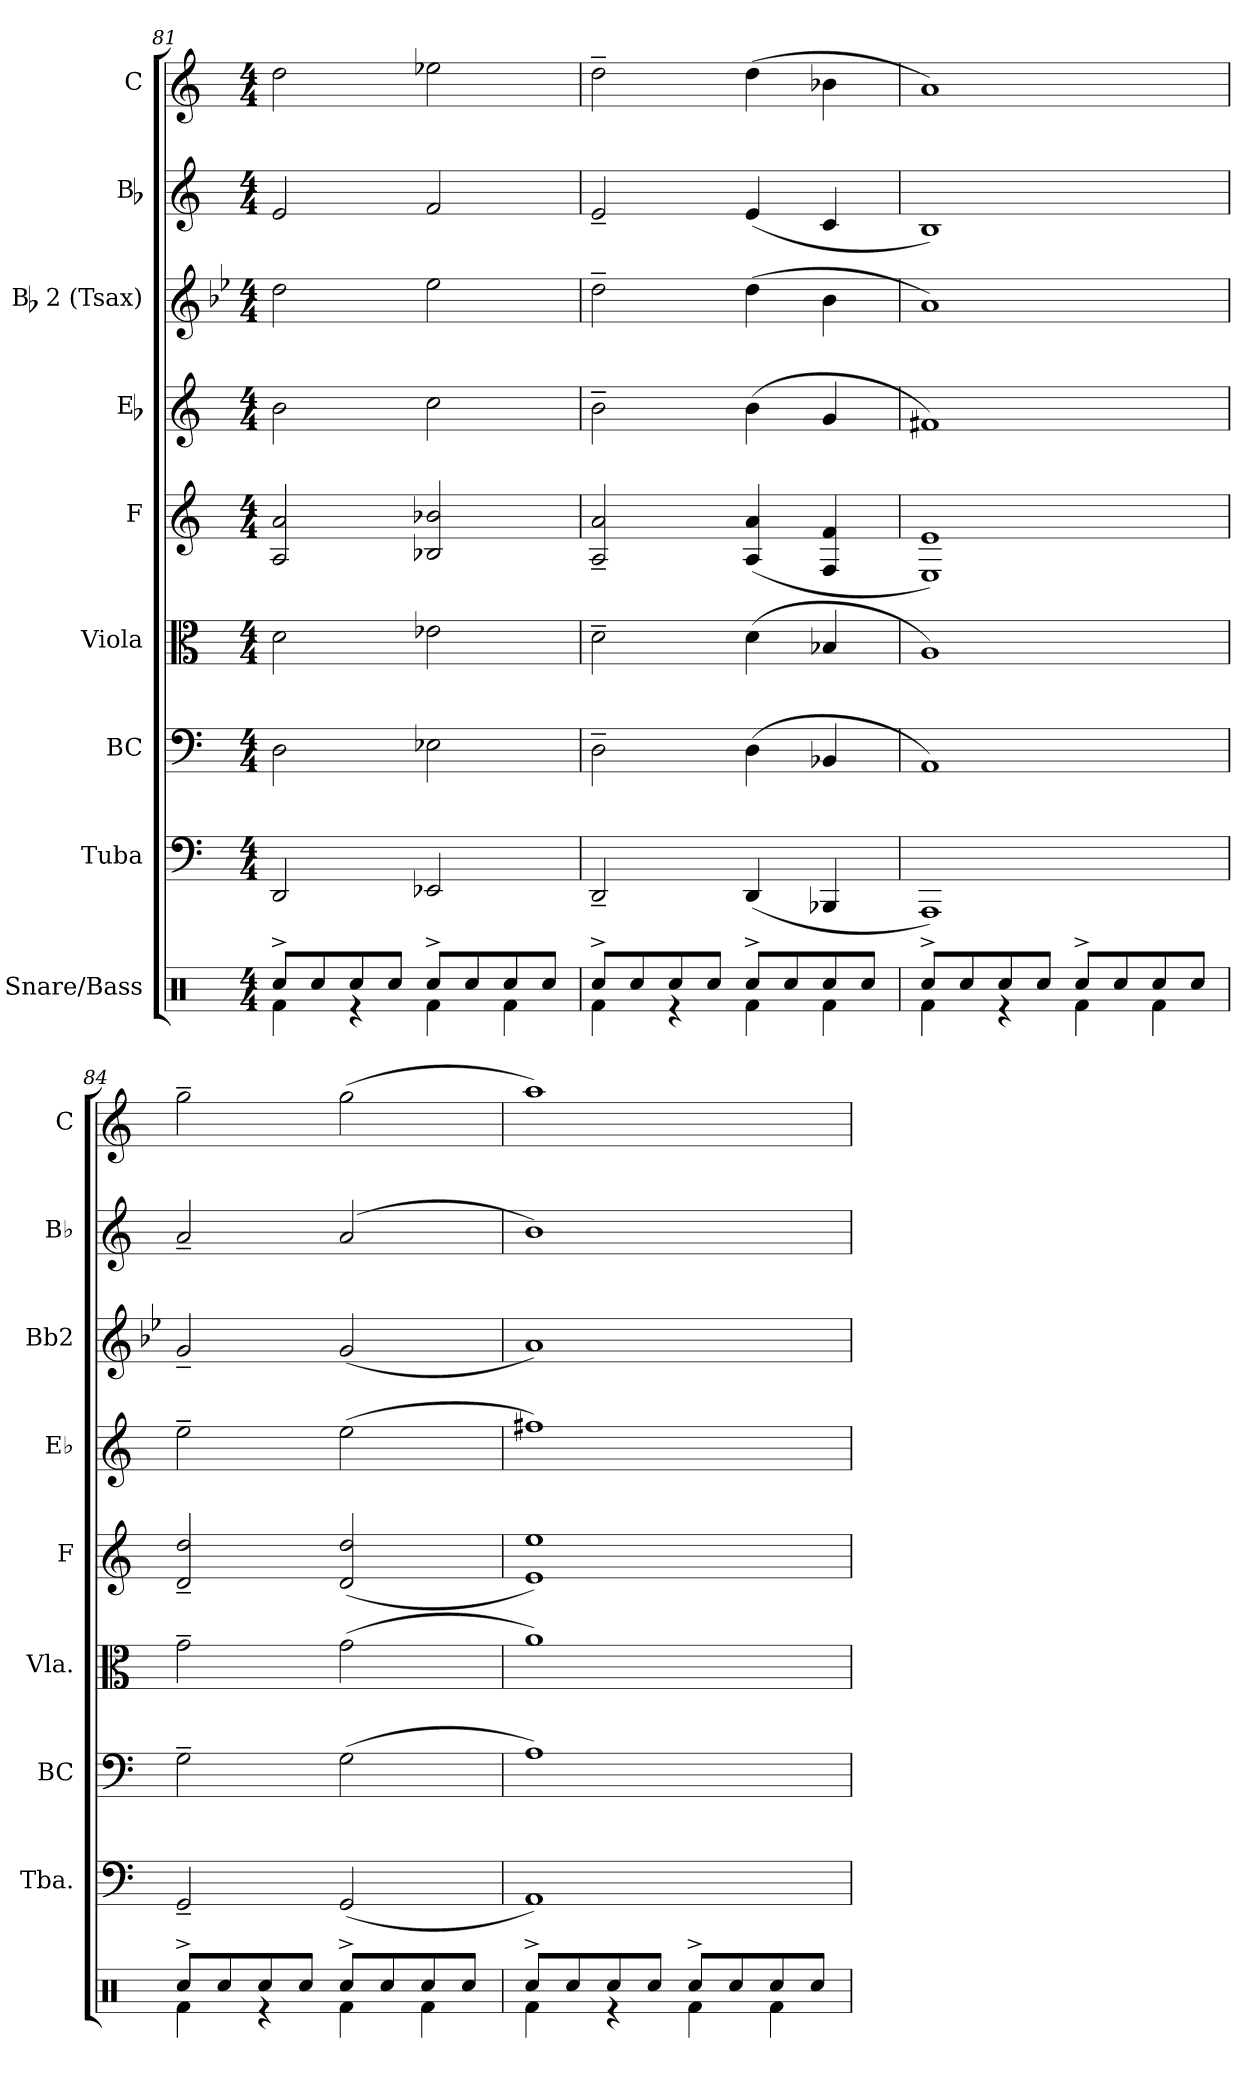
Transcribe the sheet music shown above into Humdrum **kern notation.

**kern	**kern	**kern	**kern	**kern	**kern	**kern	**kern	**kern
*part9	*part8	*part7	*part6	*part5	*part4	*part3	*part2	*part1
*staff9	*staff8	*staff7	*staff6	*staff5	*staff4	*staff3	*staff2	*staff1
*I"Snare/Bass	*I"Tuba	*I"BC	*I"Viola	*I"F	*I"Eb	*I"Bb 2 (Tsax)	*I"Bb	*I"C
*	*I'Tba.	*I'BC	*I'Vla.	*I'F	*I'Eb	*I'Bb2	*I'Bb	*I'C
*clefX	*clefF4	*clefF4	*clefC3	*clefG2	*clefG2	*clefG2	*clefG2	*clefG2
*	*	*	*	*ITrd4c7	*ITrd5c9	*ITrd8c14	*ITrd1c2	*
*k[]	*k[]	*k[]	*k[]	*k[b-]	*k[b-e-a-]	*k[b-e-]	*k[b-e-]	*k[]
*M4/4	*M4/4	*M4/4	*M4/4	*M4/4	*M4/4	*M4/4	*M4/4	*M4/4
=81	=81	=81	=81	=81	=81	=81	=81	=81
*^	*	*	*	*	*	*	*	*
8Rcc^i/L	4Rfi\	2DDi/	2Di\	2di\	2Di/ 2di	2di\	2di\	2di/	2ddi\
8Rcci/	.	.	.	.	.	.	.	.	.
8Rcci/	4r	.	.	.	.	.	.	.	.
8Rcci/J	.	.	.	.	.	.	.	.	.
8Rcc^i/L	4Rfi\	2EE-Xi/	2E-Xi\	2e-Xi\	2E-Xi/ 2e-Xi	2e-i\	2e-i\	2e-i/	2ee-Xi\
8Rcci/	.	.	.	.	.	.	.	.	.
8Rcci/	4Rfi\	.	.	.	.	.	.	.	.
8Rcci/J	.	.	.	.	.	.	.	.	.
!!LO:PB:g=z
=82	=82	=82	=82	=82	=82	=82	=82	=82	=82
8Rcc^i/L	4Rfi\	2DD~i/	2D~i\	2d~i\	2Di/~ 2di~	2d~i\	2d~i\	2d~i/	2dd~i\
8Rcci/	.	.	.	.	.	.	.	.	.
8Rcci/	4r	.	.	.	.	.	.	.	.
8Rcci/J	.	.	.	.	.	.	.	.	.
8Rcc^i/L	4Rfi\	(4DDi/	(4Di\	(4di\	(4Di/ 4di	(4di\	(4di\	(4di/	(4ddi\
8Rcci/	.	.	.	.	.	.	.	.	.
8Rcci/	4Rfi\	4BBB-Xi/	4BB-Xi/	4B-Xi/	4BB-i/ 4B-i	4B-i/	4B-i\	4B-i/	4b-Xi\
8Rcci/J	.	.	.	.	.	.	.	.	.
=83	=83	=83	=83	=83	=83	=83	=83	=83	=83
8Rcc^i/L	4Rfi\	1AAAi)	1AAi)	1Ai)	1AAi 1Ai)	1Ani)	1Ai)	1Ai)	1ai)
8Rcci/	.	.	.	.	.	.	.	.	.
8Rcci/	4r	.	.	.	.	.	.	.	.
8Rcci/J	.	.	.	.	.	.	.	.	.
8Rcc^i/L	4Rfi\	.	.	.	.	.	.	.	.
8Rcci/	.	.	.	.	.	.	.	.	.
8Rcci/	4Rfi\	.	.	.	.	.	.	.	.
8Rcci/J	.	.	.	.	.	.	.	.	.
=84	=84	=84	=84	=84	=84	=84	=84	=84	=84
8Rcc^i/L	4Rfi\	2GG~i/	2G~i\	2g~i\	2Gi/~ 2gi~	2g~i\	2G~i/	2g~i/	2gg~i\
8Rcci/	.	.	.	.	.	.	.	.	.
8Rcci/	4r	.	.	.	.	.	.	.	.
8Rcci/J	.	.	.	.	.	.	.	.	.
8Rcc^i/L	4Rfi\	(2GGi/	(2Gi\	(2gi\	(2Gi/ 2gi	(2gi\	(2Gi/	(2gi/	(2ggi\
8Rcci/	.	.	.	.	.	.	.	.	.
8Rcci/	4Rfi\	.	.	.	.	.	.	.	.
8Rcci/J	.	.	.	.	.	.	.	.	.
=85	=85	=85	=85	=85	=85	=85	=85	=85	=85
8Rcc^i/L	4Rfi\	1AAi)	1Ai)	1ai)	1Ai 1ai)	1ani)	1Ai)	1ai)	1aai)
8Rcci/	.	.	.	.	.	.	.	.	.
8Rcci/	4r	.	.	.	.	.	.	.	.
8Rcci/J	.	.	.	.	.	.	.	.	.
8Rcc^i/L	4Rfi\	.	.	.	.	.	.	.	.
8Rcci/	.	.	.	.	.	.	.	.	.
8Rcci/	4Rfi\	.	.	.	.	.	.	.	.
8Rcci/J	.	.	.	.	.	.	.	.	.
*v	*v	*	*	*	*	*	*	*	*
=	=	=	=	=	=	=	=	=
*-	*-	*-	*-	*-	*-	*-	*-	*-
